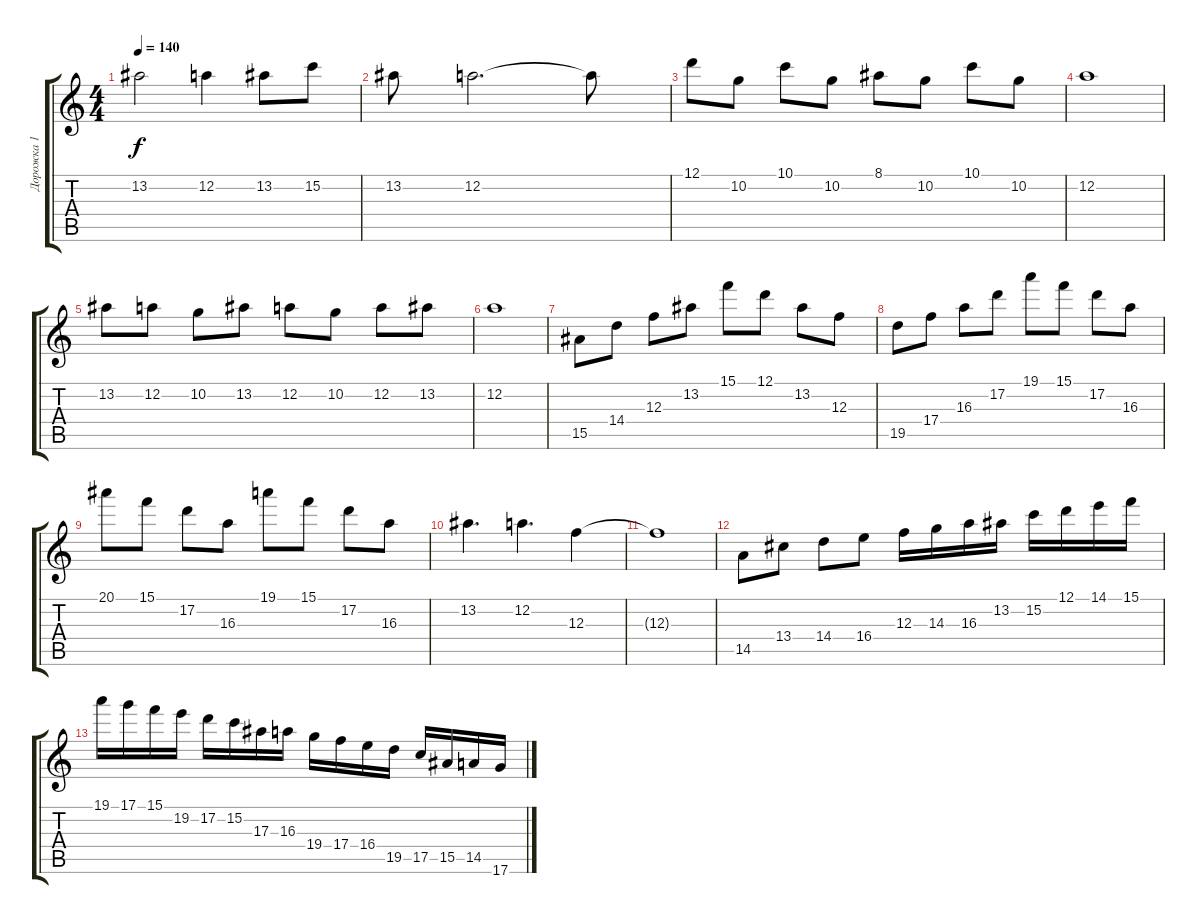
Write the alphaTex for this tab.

\track ("Дорожка 1" "Дорожка 1") {instrument acousticguitarsteel}
\staff {score tabs}
\tuning (D4 A3 F3 C3 G2 D2) {hide}
\ts (4 4)
\tempo 140
\clef g2
\ks c
13.2{t}.2{dy f} 12.2.4 13.2.8 15.2.8 |
13.2.8 12.2.2{d} 12.2{t}.8 |
12.1.8 10.2.8 10.1.8 10.2.8 8.1.8 10.2.8 10.1.8 10.2.8 |
12.2.1 |
13.2.8 12.2.8 10.2.8 13.2.8 12.2.8 10.2.8 12.2.8 13.2.8 |
12.2.1 |
15.5.8 14.4.8 12.3.8 13.2.8 15.1.8 12.1.8 13.2.8 12.3.8 |
19.5.8 17.4.8 16.3.8 17.2.8 19.1.8 15.1.8 17.2.8 16.3.8 |
20.1.8 15.1.8 17.2.8 16.3.8 19.1.8 15.1.8 17.2.8 16.3.8 |
13.2.4{d} 12.2.4{d} 12.3.4 |
12.3{t}.1 |
14.5.8 13.4.8 14.4.8 16.4.8 12.3.16 14.3.16 16.3.16 13.2.16 15.2.16 12.1.16 14.1.16 15.1.16 |
19.1.16 17.1.16 15.1.16 19.2.16 17.2.16 15.2.16 17.3.16 16.3.16 19.4.16 17.4.16 16.4.16 19.5.16 17.5.16 15.5.16 14.5.16 17.6.16
